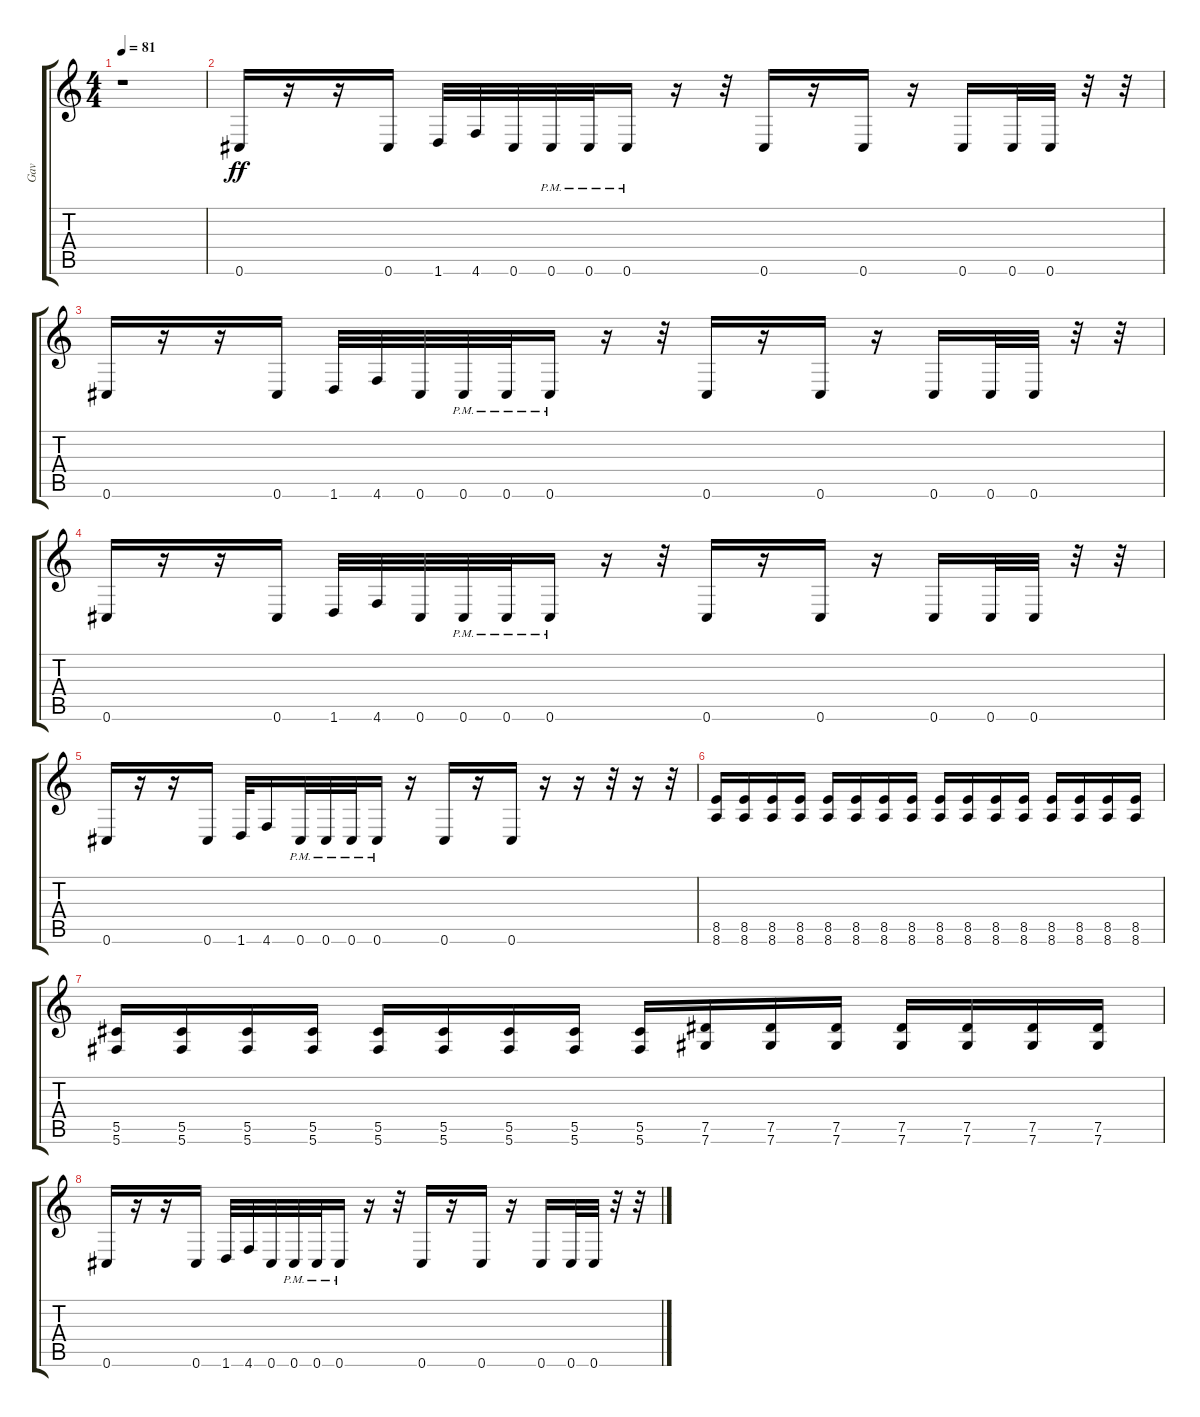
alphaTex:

\track ("Gav" "Gav") {instrument distortionguitar}
\staff {score tabs}
\tuning (Eb4 Bb3 Gb3 Db3 Ab2 Db2) {hide}
\ts (4 4)
\tempo 81
\clef g2
\ks c
r.1{dy f} |
0.6.16{dy ff} r.16 r.16 0.6.16 1.6.32 4.6.32 0.6.32 0.6{pm}.32 0.6{pm}.32 0.6{pm}.16 r.16 r.32 0.6.16 r.16 0.6.16 r.16 0.6.16 0.6.32 0.6.32 r.32 r.32 |
0.6.16 r.16 r.16 0.6.16 1.6.32 4.6.32 0.6.32 0.6{pm}.32 0.6{pm}.32 0.6{pm}.16 r.16 r.32 0.6.16 r.16 0.6.16 r.16 0.6.16 0.6.32 0.6.32 r.32 r.32 |
0.6.16 r.16 r.16 0.6.16 1.6.32 4.6.32 0.6.32 0.6{pm}.32 0.6{pm}.32 0.6{pm}.16 r.16 r.32 0.6.16 r.16 0.6.16 r.16 0.6.16 0.6.32 0.6.32 r.32 r.32 |
0.6.16 r.16 r.16 0.6.16 1.6.32 4.6.16 0.6{pm}.32 0.6{pm}.32 0.6{pm}.32 0.6{pm}.16 r.16 0.6.16 r.16 0.6.16 r.16 r.16 r.32 r.16 r.32 |
(8.5 8.6).16 (8.5 8.6).16 (8.5 8.6).16 (8.5 8.6).16 (8.5 8.6).16 (8.5 8.6).16 (8.5 8.6).16 (8.5 8.6).16 (8.5 8.6).16 (8.5 8.6).16 (8.5 8.6).16 (8.5 8.6).16 (8.5 8.6).16 (8.5 8.6).16 (8.5 8.6).16 (8.5 8.6).16 |
(5.5 5.6).16 (5.5 5.6).16 (5.5 5.6).16 (5.5 5.6).16 (5.5 5.6).16 (5.5 5.6).16 (5.5 5.6).16 (5.5 5.6).16 (5.5 5.6).16 (7.5 7.6).16 (7.5 7.6).16 (7.5 7.6).16 (7.5 7.6).16 (7.5 7.6).16 (7.5 7.6).16 (7.5 7.6).16 |
0.6.16 r.16 r.16 0.6.16 1.6.32 4.6.32 0.6.32 0.6{pm}.32 0.6{pm}.32 0.6{pm}.16 r.16 r.32 0.6.16 r.16 0.6.16 r.16 0.6.16 0.6.32 0.6.32 r.32 r.32
